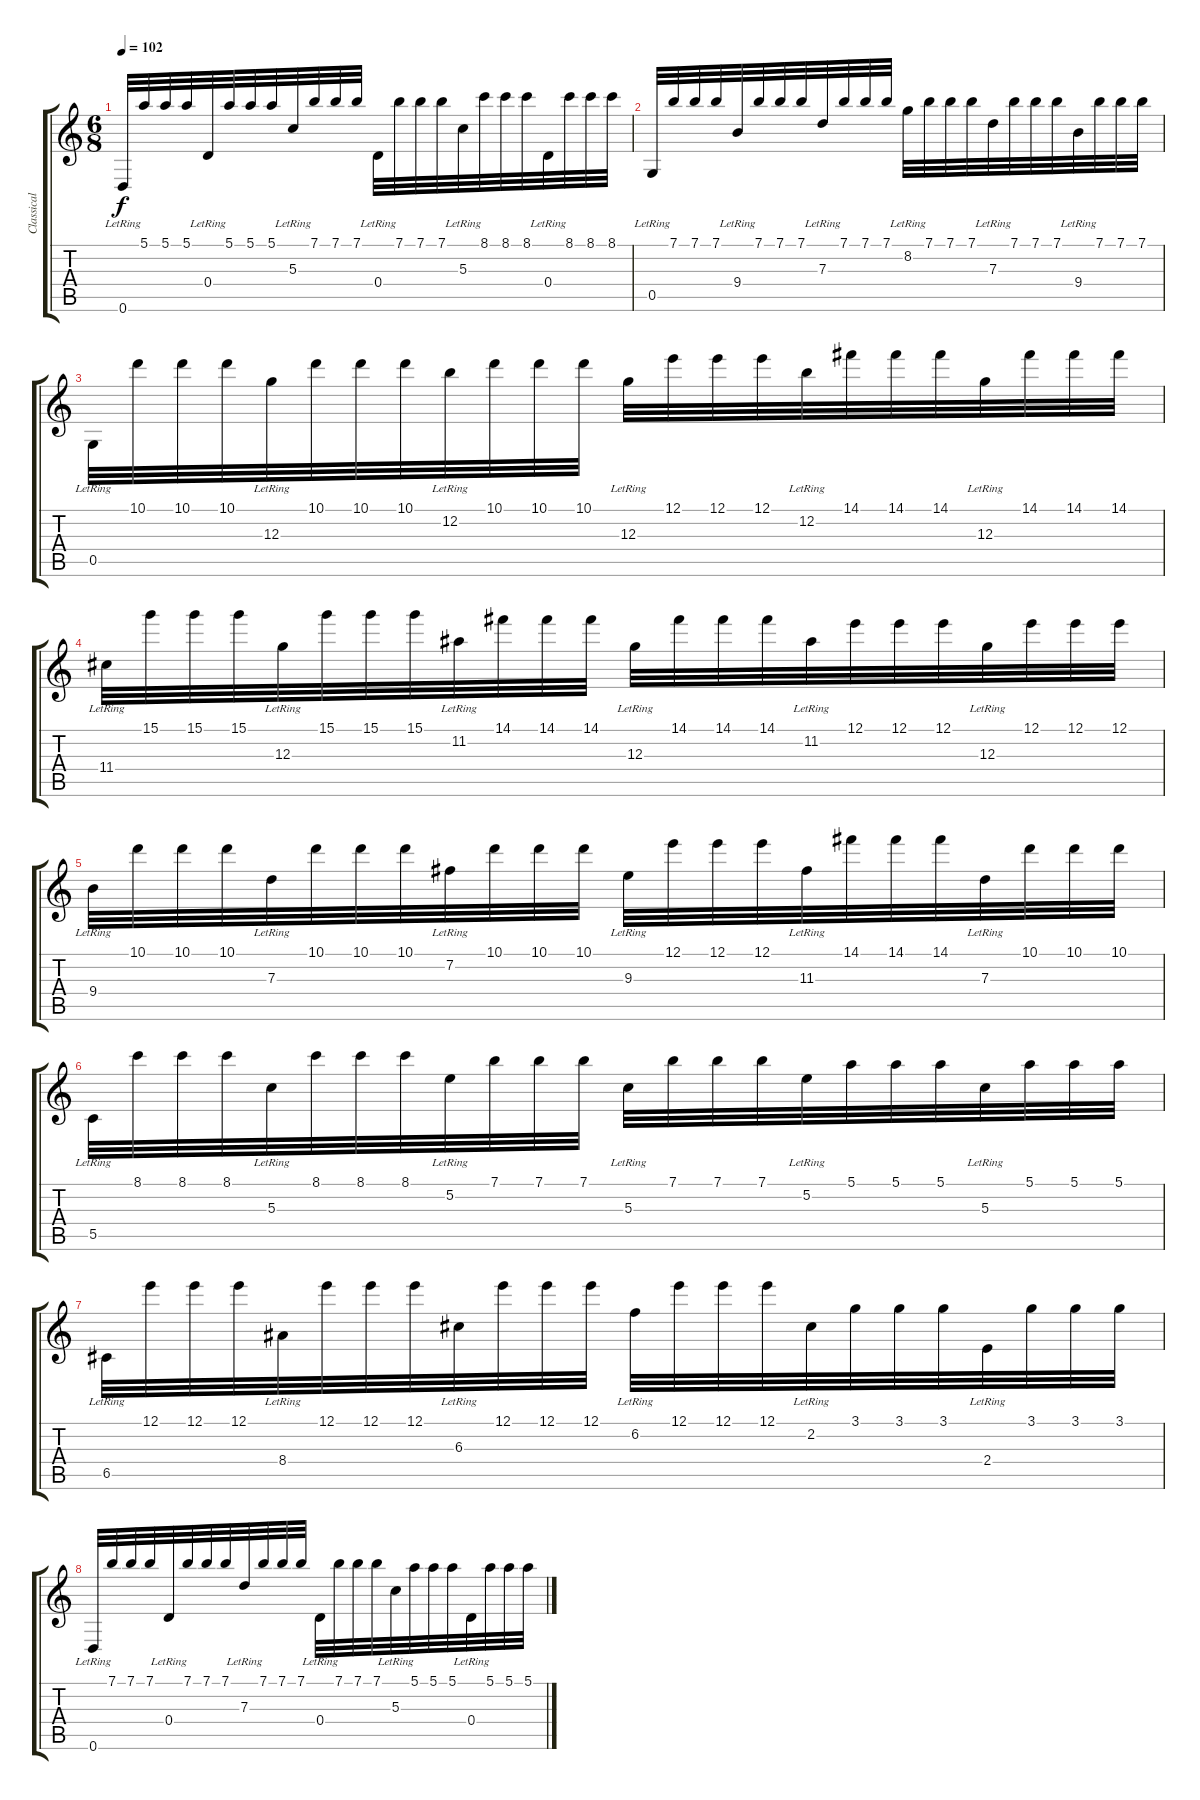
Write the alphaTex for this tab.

\track ("Classical guitar" "Classical ") {instrument acousticguitarnylon}
\staff {score tabs}
\tuning (E4 B3 G3 D3 G2 D2) {hide}
\ts (6 8)
\tempo 102
\clef g2
\ks c
0.6{lr}.32{dy f} 5.1.32 5.1.32 5.1.32 0.4{lr}.32 5.1.32 5.1.32 5.1.32 5.3{lr}.32 7.1.32 7.1.32 7.1.32 0.4{lr}.32 7.1.32 7.1.32 7.1.32 5.3{lr}.32 8.1.32 8.1.32 8.1.32 0.4{lr}.32 8.1.32 8.1.32 8.1.32 |
0.5{lr}.32 7.1.32 7.1.32 7.1.32 9.4{lr}.32 7.1.32 7.1.32 7.1.32 7.3{lr}.32 7.1.32 7.1.32 7.1.32 8.2{lr}.32 7.1.32 7.1.32 7.1.32 7.3{lr}.32 7.1.32 7.1.32 7.1.32 9.4{lr}.32 7.1.32 7.1.32 7.1.32 |
0.5{lr}.32 10.1.32 10.1.32 10.1.32 12.3{lr}.32 10.1.32 10.1.32 10.1.32 12.2{lr}.32 10.1.32 10.1.32 10.1.32 12.3{lr}.32 12.1.32 12.1.32 12.1.32 12.2{lr}.32 14.1.32 14.1.32 14.1.32 12.3{lr}.32 14.1.32 14.1.32 14.1.32 |
11.4{lr}.32 15.1.32 15.1.32 15.1.32 12.3{lr}.32 15.1.32 15.1.32 15.1.32 11.2{lr}.32 14.1.32 14.1.32 14.1.32 12.3{lr}.32 14.1.32 14.1.32 14.1.32 11.2{lr}.32 12.1.32 12.1.32 12.1.32 12.3{lr}.32 12.1.32 12.1.32 12.1.32 |
9.4{lr}.32 10.1.32 10.1.32 10.1.32 7.3{lr}.32 10.1.32 10.1.32 10.1.32 7.2{lr}.32 10.1.32 10.1.32 10.1.32 9.3{lr}.32 12.1.32 12.1.32 12.1.32 11.3{lr}.32 14.1.32 14.1.32 14.1.32 7.3{lr}.32 10.1.32 10.1.32 10.1.32 |
5.5{lr}.32 8.1.32 8.1.32 8.1.32 5.3{lr}.32 8.1.32 8.1.32 8.1.32 5.2{lr}.32 7.1.32 7.1.32 7.1.32 5.3{lr}.32 7.1.32 7.1.32 7.1.32 5.2{lr}.32 5.1.32 5.1.32 5.1.32 5.3{lr}.32 5.1.32 5.1.32 5.1.32 |
6.5{lr}.32 12.1.32 12.1.32 12.1.32 8.4{lr}.32 12.1.32 12.1.32 12.1.32 6.3{lr}.32 12.1.32 12.1.32 12.1.32 6.2{lr}.32 12.1.32 12.1.32 12.1.32 2.2{lr}.32 3.1.32 3.1.32 3.1.32 2.4{lr}.32 3.1.32 3.1.32 3.1.32 |
0.6{lr}.32 7.1.32 7.1.32 7.1.32 0.4{lr}.32 7.1.32 7.1.32 7.1.32 7.3{lr}.32 7.1.32 7.1.32 7.1.32 0.4{lr}.32 7.1.32 7.1.32 7.1.32 5.3{lr}.32 5.1.32 5.1.32 5.1.32 0.4{lr}.32 5.1.32 5.1.32 5.1.32
